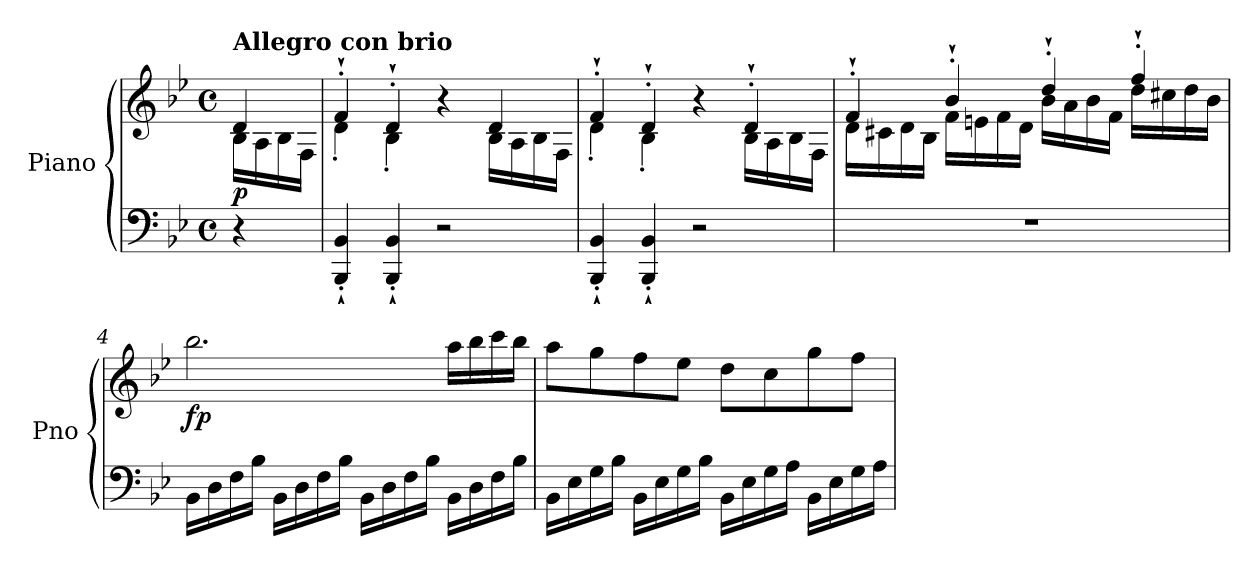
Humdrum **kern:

**kern	**kern	**dynam
*part1	*part1	*part1
*staff2	*staff1	*staff1/2
*I"Piano	*	*
*I'Pno	*	*
*clefF4	*clefG2	*
*k[b-e-]	*k[b-e-]	*
*M4/4	*M4/4	*
*met(c)	*met(c)	*
=	=	=
*	*^	*
!	!LO:TX:a:B:t=Allegro con brio	!	!
!	!	!	!LO:DY:b
4r	4d/	16B-\LL	p
.	.	16A\	.
.	.	16B-\	.
.	.	16F\JJ	.
=1	=1	=1	=1
4BBB-/'` 4BB-/'`	4f'`/	4d'\	.
4BBB-/'` 4BB-/'`	4d'`/	4B-'\	.
2r	4r	4ryy	.
.	4d/	16B-\LL	.
.	.	16A\	.
.	.	16B-\	.
.	.	16F\JJ	.
=2	=2	=2	=2
4BBB-/'` 4BB-/'`	4f'`/	4d'\	.
4BBB-/'` 4BB-/'`	4d'`/	4B-'\	.
2r	4r	4ryy	.
!	!	!	!LO:DY:b
.	4d'`/	16B-\LL	other-dynamics
.	.	16A\	.
.	.	16B-\	.
.	.	16F\JJ	.
=3	=3	=3	=3
1r	4f'`/	16d\LL	.
.	.	16c#X\	.
.	.	16d\	.
.	.	16B-\JJ	.
.	4b-'`/	16f\LL	.
.	.	16en\	.
.	.	16f\	.
.	.	16d\JJ	.
.	4dd'`/	16b-\LL	.
.	.	16a\	.
.	.	16b-\	.
.	.	16f\JJ	.
.	4ff'`/	16dd\LL	.
.	.	16cc#X\	.
.	.	16dd\	.
.	.	16b-\JJ	.
!!LO:LB:g=z
=4	=4	=4	=4
!	!	!	!LO:DY:b
*	*v	*v	*
16BB-\LL	2.bb-\	fp
16D\	.	.
16F\	.	.
16B-\JJ	.	.
16BB-\LL	.	.
16D\	.	.
16F\	.	.
16B-\JJ	.	.
16BB-\LL	.	.
16D\	.	.
16F\	.	.
16B-\JJ	.	.
16BB-\LL	16aa\LL	.
16D\	16bb-\	.
16F\	16ccc\	.
16B-\JJ	16bb-\JJ	.
=5	=5	=5
16BB-\LL	8aa\L	.
16E-\	.	.
16G\	8gg\	.
16B-\JJ	.	.
16BB-\LL	8ff\	.
16E-\	.	.
16G\	8ee-\J	.
16B-\JJ	.	.
16BB-\LL	8dd\L	.
16E-\	.	.
16G\	8cc\	.
16A\JJ	.	.
16BB-\LL	8gg\	.
16E-\	.	.
16G\	8ff\J	.
16A\JJ	.	.
=	=	=
*-	*-	*-
